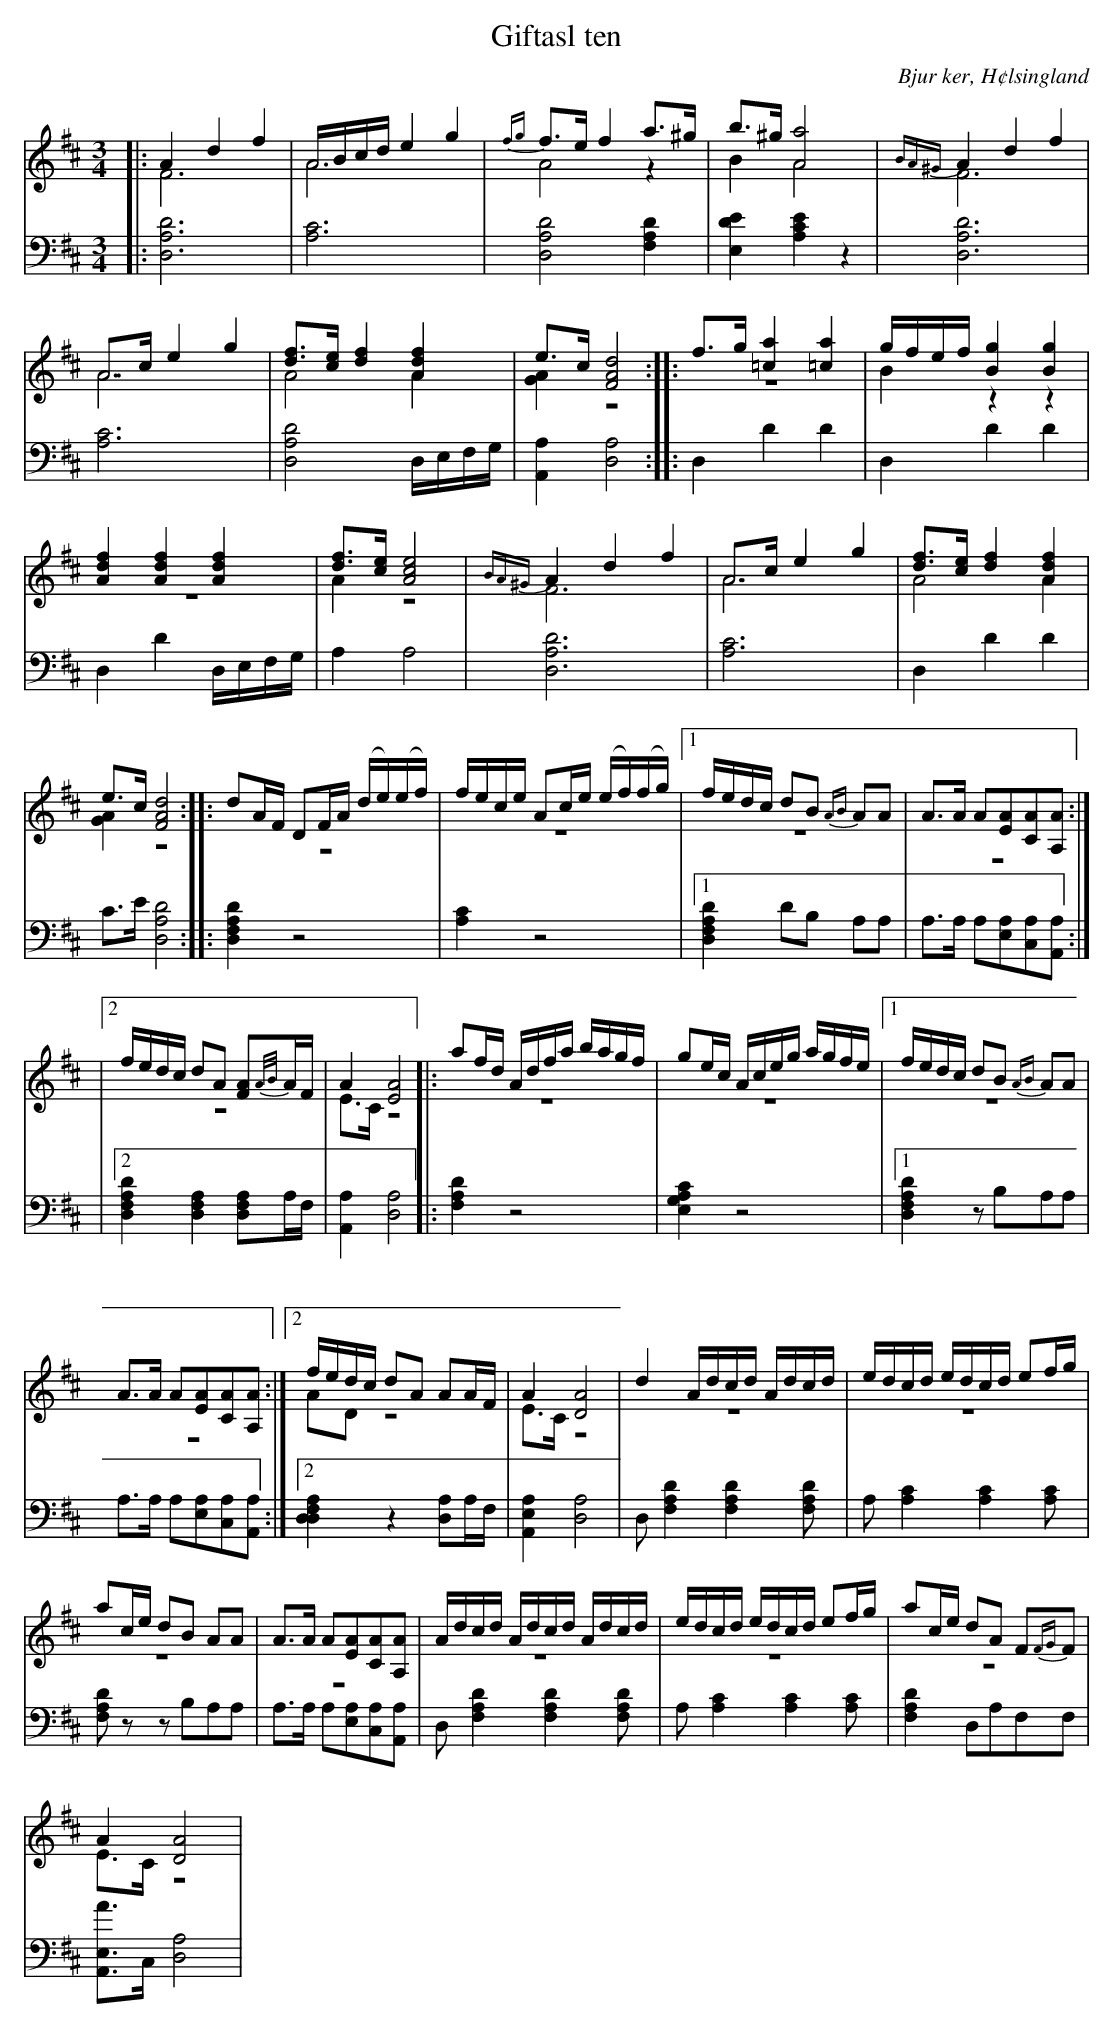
X:1
T: Giftasl ten
O: Bjur ker, H¢lsingland
M: 3/4
L: 1/8
K: D
V:1
V:2 merge
V:3
V:1
|: A2 d2 f2|A/B/c/d/ e2 g2|{fg}f>e f2 a>^g |b>^g [A4a4]|{BA^G}A2 d2 f2|
A>c e2 g2|[df]>[ce] [d2f2] [A2d2f2]| e>c [F4A4d4]:||:f>g [=c2a2] [=c2a2]|g/f/e/f/ [B2g2] [B2g2]|
[A2d2f2] [A2d2f2] [A2d2f2] |[df]>[ce] [A4c4e4]|{BA^G}A2 d2 f2|A>c e2 g2|[df]>[ce] [d2f2] [A2d2f2]|
e>c [F4A4d4]:||:dA/F/ DF/A/ (d/e/)(e/f/)|f/e/c/e/ Ac/e/ (e/f/)(f/g/)|1 f/e/d/c/ dB {AB}AA|A>A A[EA][CA][A,A]:|
|2 f/e/d/c/ dA [FA]{A/B/}A/F/|A2 [E4A4]|:af/d/ A/d/f/a/ b/a/g/f/|ge/c/ A/c/e/g/ a/g/f/e/|1 f/e/d/c/ dB {AB}AA|
A>A A[EA][CA][A,A]:|2 f/e/d/c/ dA AA/F/| A2 [D4A4]| d2 A/d/c/d/ A/d/c/d/|e/d/c/d/ e/d/c/d/ ef/g/|
ac/e/ dB AA|A>A A[EA][CA][A,A]| A/d/c/d/ A/d/c/d/ A/d/c/d/|e/d/c/d/ e/d/c/d/ ef/g/| ac/e/ dA F{FG}F|
A2 [D4A4]|
V:2
|: F6| A6|A4 z2|B2 A4|F6|
A6|A4 A2|[G2A2] z4:||:z6|B2 z2 z2|
z6|A2 z4|F6|A6|A4 A2|
[G2A2] z4:||:z6|z6|1 z6|z6:|
|2 z6|E>C z4||:z6|z6|1 z6|
z6:|2 AD z4|E>C z4|z6|z6|
z6|z6|z6|z6|z6|
E>C z4|
V:3 clef=bass
|: [D,6A,6D6]| [A,6C6]|[D,4A,4D4] [F,2A,2D2]|[E,2D2E2] [A,2C2E2] z2|[D,6A,6D6]|
[A,6C6]|[D,4A,4D4] D,/E,/F,/G,/|[A,,2A,2] [D,4A,4] :||:D,2 D2 D2|D,2 D2 D2|
D,2 D2 D,/E,/F,/G,/|A,2 A,4|[D,6A,6D6]|[A,6C6]| D,2 D2 D2|
C>E [D,4A,4D4] :||:[D,2F,2A,2D2] z4|[A,2C2] z4|1 [D,2F,2A,2D2] DB, A,A,|A,>A, A,[E,A,][C,A,][A,,A,]:|
|2 [D,2F,2A,2D2] [D,2F,2A,2] [D,F,A,]A,/F,/ |[A,,2A,2][D,4A,4]||:[F,2A,2D2] z4|[E,2G,2A,2C2] z4|1 [D,2F,2A,2D2] zB,A,A,|
A,>A, A,[E,A,][C,A,][A,,A,]:|2 [D,2F,2A,2D,2] z2 [D,A,]A,/F,/| [A,,2E,2A,2] [D,4A,4]|D, [F,2A,2D2] [F,2A,2D2] [F,A,D]|A, [A,2C2] [A,2C2] [A,C] |
[F,A,D] zz B,A,A,|A,>A, A,[E,A,][C,A,][A,,A,]|D, [F,2A,2D2] [F,2A,2D2] [F,A,D]|A, [A,2C2] [A,2C2] [A,C] |[F,2A,2D2] D,A,F,F,|
[A,,E,A]>C, [D,4A,4]|
